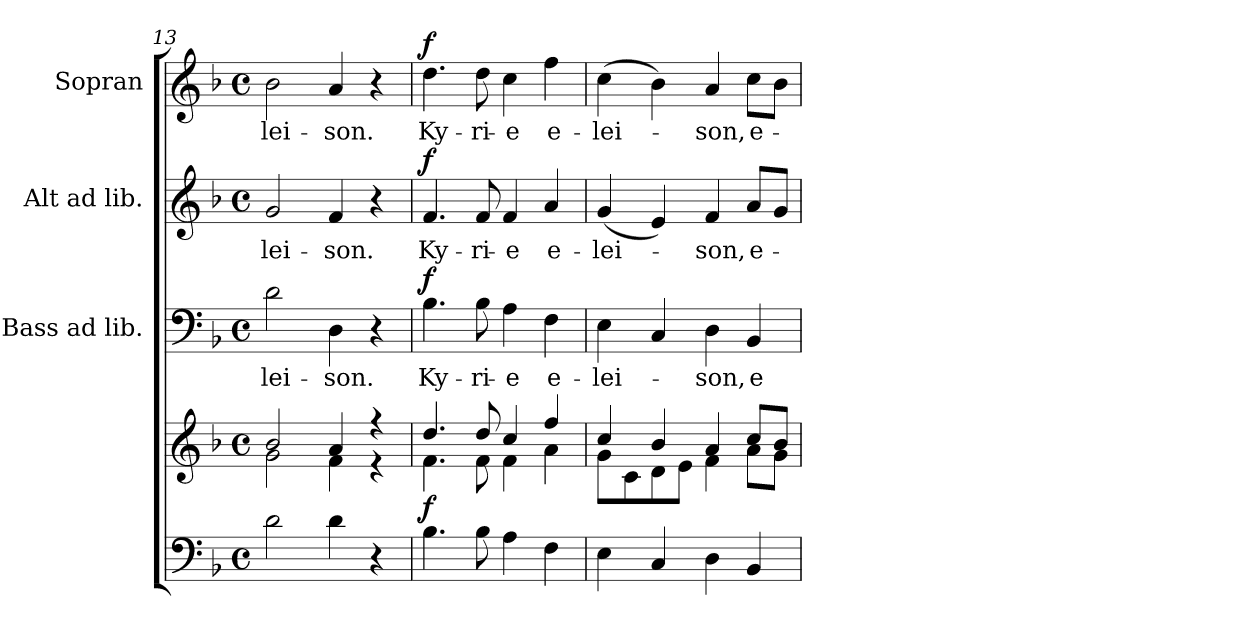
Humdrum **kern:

**kern	**kern	**dynam	**kern	**text	**dynam	**kern	**text	**dynam	**kern	**text	**dynam
*part4	*part4	*part4	*part3	*part3	*part3	*part2	*part2	*part2	*part1	*part1	*part1
*staff5	*staff4	*staff4/5	*staff3	*staff3	*staff3	*staff2	*staff2	*staff2	*staff1	*staff1	*staff1
*	*	*	*I"Bass ad lib.	*	*	*I"Alt ad lib.	*	*	*I"Sopran	*	*
*	*	*	*I'B.	*	*	*I'A.	*	*	*I'S.	*	*
*clefF4	*clefG2	*	*clefF4	*	*	*clefG2	*	*	*clefG2	*	*
*k[b-]	*k[b-]	*	*k[b-]	*	*	*k[b-]	*	*	*k[b-]	*	*
*F:	*F:	*	*F:	*	*	*F:	*	*	*F:	*	*
*M4/4	*M4/4	*	*M4/4	*	*	*M4/4	*	*	*M4/4	*	*
*met(c)	*met(c)	*	*met(c)	*	*	*met(c)	*	*	*met(c)	*	*
=13	=13	=13	=13	=13	=13	=13	=13	=13	=13	=13	=13
*	*^	*	*	*	*	*	*	*	*	*	*
!	!	!	!	!	!LO:LY:b	!	!	!LO:LY:b	!	!	!LO:LY:b	!
2d\	2b-/	2g\	.	2d\	-lei-	.	2g/	-lei-	.	2b-\	-lei-	.
!	!	!	!	!	!LO:LY:b	!	!	!LO:LY:b	!	!	!LO:LY:b	!
4d\	4a/	4f\	.	4D\	-son.	.	4f/	-son.	.	4a/	-son.	.
4r	4r	4r	.	4r	.	.	4r	.	.	4r	.	.
!!LO:PB:g=z
=14	=14	=14	=14	=14	=14	=14	=14	=14	=14	=14	=14	=14
!	!	!	!LO:DY:b	!	!LO:LY:b	!LO:DY:a	!	!LO:LY:b	!LO:DY:a	!	!LO:LY:b	!LO:DY:a
4.B-\	4.dd/	4.f\	f	4.B-\	Ky-	f	4.f/	Ky-	f	4.dd\	Ky-	f
!	!	!	!	!	!LO:LY:b	!	!	!LO:LY:b	!	!	!LO:LY:b	!
8B-\	8dd/	8f\	.	8B-\	-ri-	.	8f/	-ri-	.	8dd\	-ri-	.
!	!	!	!	!	!LO:LY:b	!	!	!LO:LY:b	!	!	!LO:LY:b	!
4A\	4cc/	4f\	.	4A\	-e	.	4f/	-e	.	4cc\	-e	.
!	!	!	!	!	!LO:LY:b	!	!	!LO:LY:b	!	!	!LO:LY:b	!
4F\	4ff/	4a\	.	4F\	e-	.	4a/	e-	.	4ff\	e-	.
=15	=15	=15	=15	=15	=15	=15	=15	=15	=15	=15	=15	=15
!	!	!	!	!	!LO:LY:b	!	!	!LO:LY:b	!	!	!LO:LY:b	!
4E\	4cc/	8g\L	.	4E\	-lei-	.	(<4g/	-lei-	.	(>4cc\	-lei-	.
.	.	8c\	.	.	.	.	.	.	.	.	.	.
4C/	4b-/	8d\	.	4C/	.	.	4e/)	.	.	4b-\)	.	.
.	.	8e\J	.	.	.	.	.	.	.	.	.	.
!	!	!	!	!	!LO:LY:b	!	!	!LO:LY:b	!	!	!LO:LY:b	!
4D\	4a/	4f\	.	4D\	-son,	.	4f/	-son,	.	4a/	-son,	.
!	!	!	!	!	!LO:LY:b	!	!	!LO:LY:b	!	!	!LO:LY:b	!
4BB-/	8cc/L	8a\L	.	4BB-/	e-	.	8a/L	e-	.	8cc\L	e-	.
.	8b-/J	8g\J	.	.	.	.	8g/J	.	.	8b-\J	.	.
*	*v	*v	*	*	*	*	*	*	*	*	*	*
=	=	=	=	=	=	=	=	=	=	=	=
*-	*-	*-	*-	*-	*-	*-	*-	*-	*-	*-	*-
